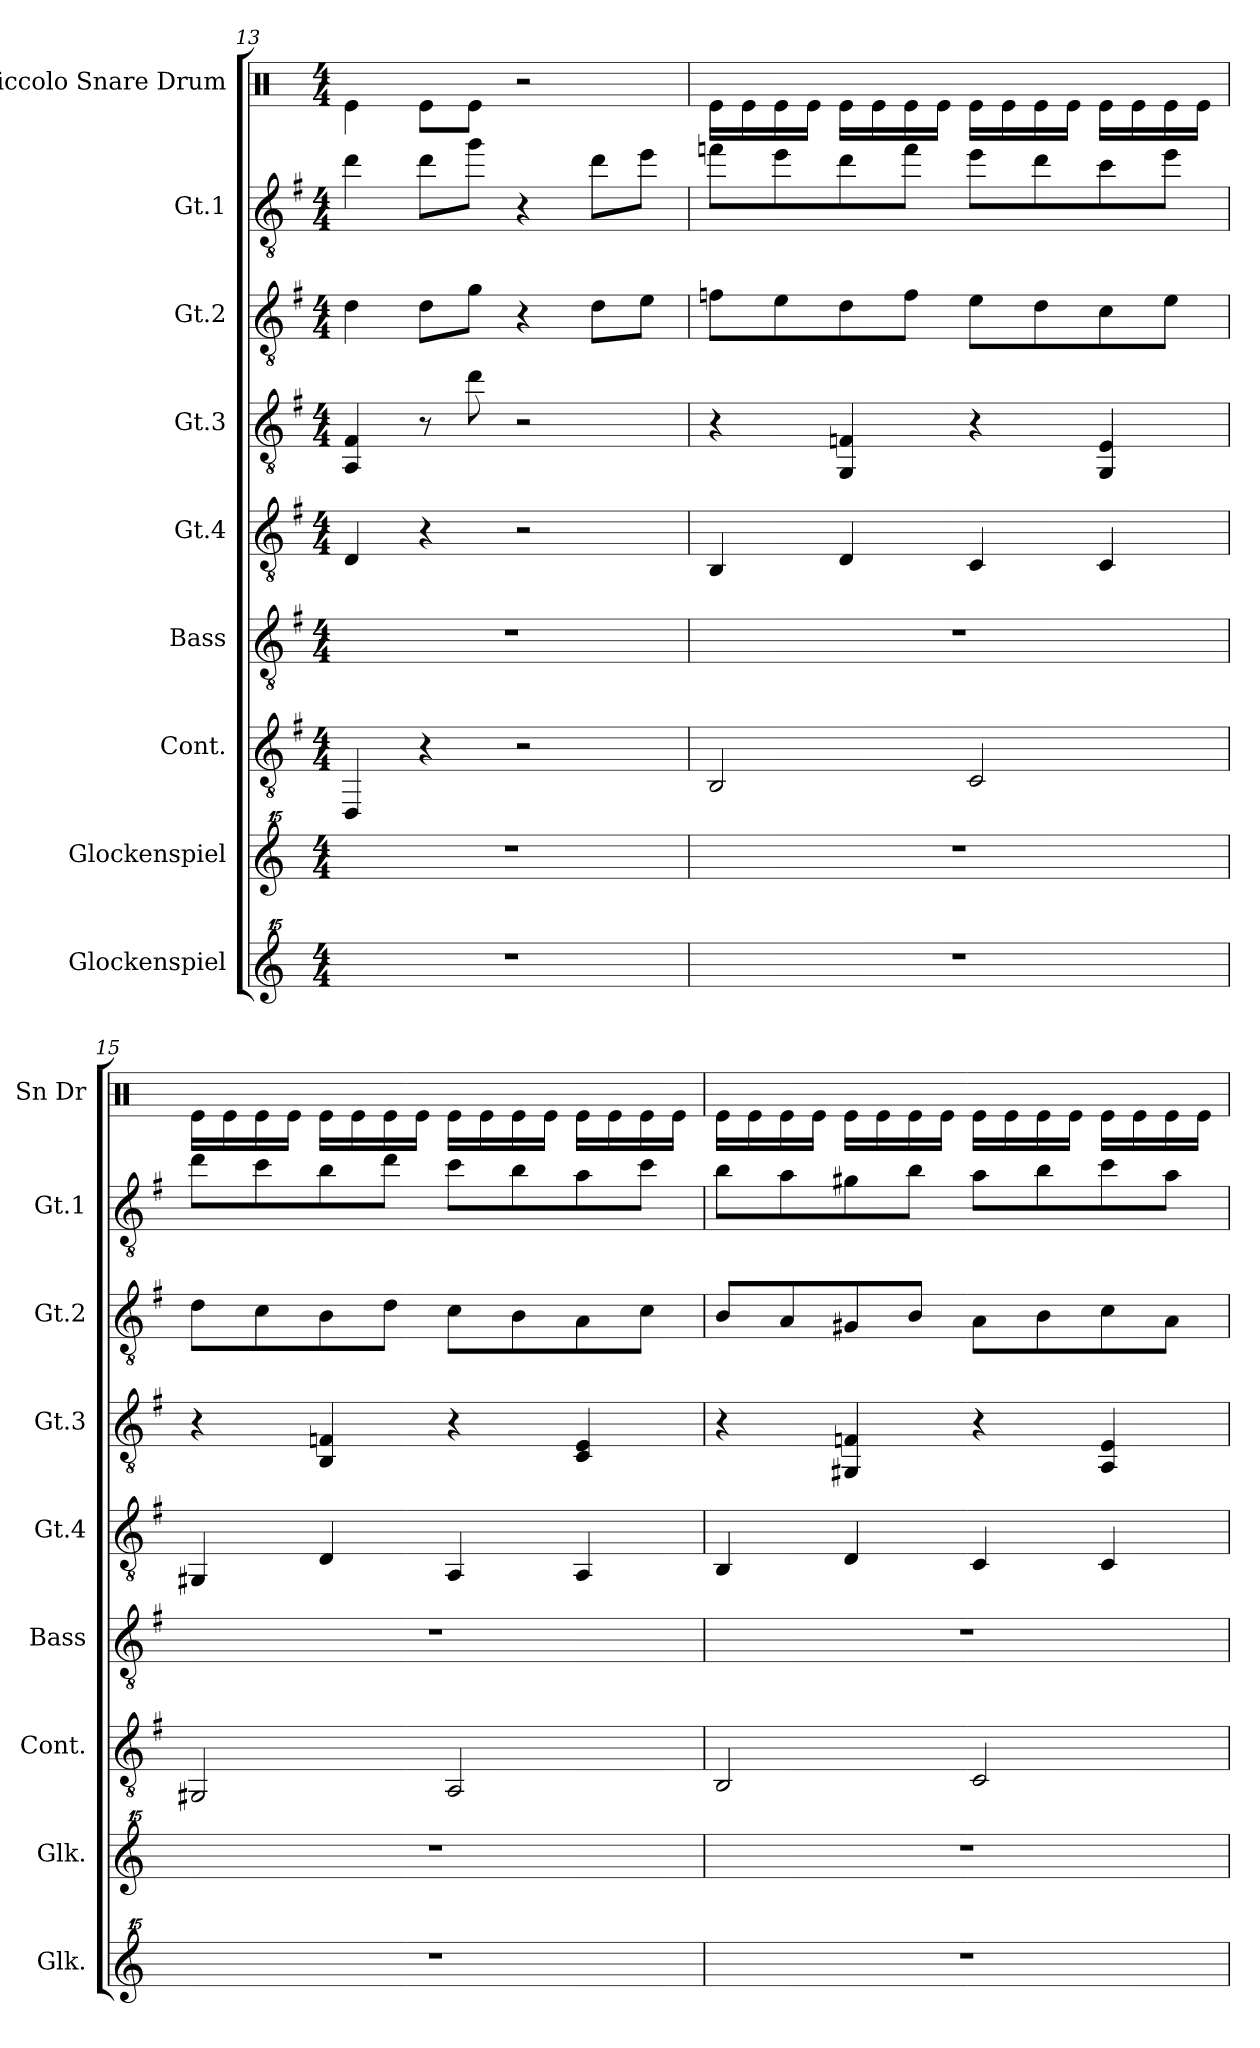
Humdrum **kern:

**kern	**kern	**kern	**kern	**kern	**kern	**kern	**kern	**kern
*part9	*part8	*part7	*part6	*part5	*part4	*part3	*part2	*part1
*staff9	*staff8	*staff7	*staff6	*staff5	*staff4	*staff3	*staff2	*staff1
*I"Glockenspiel	*I"Glockenspiel	*I"Cont.	*I"Bass	*I"Gt.4	*I"Gt.3	*I"Gt.2	*I"Gt.1	*I"Piccolo Snare Drum
*I'Glk.	*I'Glk.	*I'Cont.	*I'Bass	*I'Gt.4	*I'Gt.3	*I'Gt.2	*I'Gt.1	*I'Sn Dr
*clefG^^2	*clefG^^2	*clefGv2	*clefGv2	*clefGv2	*clefGv2	*clefGv2	*clefGv2	*clefX
*k[]	*k[]	*k[f#]	*k[f#]	*k[f#]	*k[f#]	*k[f#]	*k[f#]	*k[]
*M4/4	*M4/4	*M4/4	*M4/4	*M4/4	*M4/4	*M4/4	*M4/4	*M4/4
=13	=13	=13	=13	=13	=13	=13	=13	=13
1r	1r	4DD/	1r	4D/	4AA/ 4F#/	4d\	4dd\	4Re\
.	.	4r	.	4r	8r	8d\L	8dd\L	8Re\L
.	.	.	.	.	8dd\	8g\J	8gg\J	8Re\J
.	.	2r	.	2r	2r	4r	4r	2r
.	.	.	.	.	.	8d\L	8dd\L	.
.	.	.	.	.	.	8e\J	8ee\J	.
=14	=14	=14	=14	=14	=14	=14	=14	=14
1r	1r	2BB/	1r	4BB/	4r	8fn\L	8ffn\L	16Re\LL
.	.	.	.	.	.	.	.	16Re\
.	.	.	.	.	.	8e\	8ee\	16Re\
.	.	.	.	.	.	.	.	16Re\JJ
.	.	.	.	4D/	4GG/ 4Fn/	8d\	8dd\	16Re\LL
.	.	.	.	.	.	.	.	16Re\
.	.	.	.	.	.	8f\J	8ff\J	16Re\
.	.	.	.	.	.	.	.	16Re\JJ
.	.	2C/	.	4C/	4r	8e\L	8ee\L	16Re\LL
.	.	.	.	.	.	.	.	16Re\
.	.	.	.	.	.	8d\	8dd\	16Re\
.	.	.	.	.	.	.	.	16Re\JJ
.	.	.	.	4C/	4GG/ 4E/	8c\	8cc\	16Re\LL
.	.	.	.	.	.	.	.	16Re\
.	.	.	.	.	.	8e\J	8ee\J	16Re\
.	.	.	.	.	.	.	.	16Re\JJ
!!LO:PB:g=z
=15	=15	=15	=15	=15	=15	=15	=15	=15
1r	1r	2GG#X/	1r	4GG#X/	4r	8d\L	8dd\L	16Re\LL
.	.	.	.	.	.	.	.	16Re\
.	.	.	.	.	.	8c\	8cc\	16Re\
.	.	.	.	.	.	.	.	16Re\JJ
.	.	.	.	4D/	4BB/ 4Fn/	8B\	8b\	16Re\LL
.	.	.	.	.	.	.	.	16Re\
.	.	.	.	.	.	8d\J	8dd\J	16Re\
.	.	.	.	.	.	.	.	16Re\JJ
.	.	2AA/	.	4AA/	4r	8c\L	8cc\L	16Re\LL
.	.	.	.	.	.	.	.	16Re\
.	.	.	.	.	.	8B\	8b\	16Re\
.	.	.	.	.	.	.	.	16Re\JJ
.	.	.	.	4AA/	4C/ 4E/	8A\	8a\	16Re\LL
.	.	.	.	.	.	.	.	16Re\
.	.	.	.	.	.	8c\J	8cc\J	16Re\
.	.	.	.	.	.	.	.	16Re\JJ
=16	=16	=16	=16	=16	=16	=16	=16	=16
1r	1r	2BB/	1r	4BB/	4r	8B/L	8b\L	16Re\LL
.	.	.	.	.	.	.	.	16Re\
.	.	.	.	.	.	8A/	8a\	16Re\
.	.	.	.	.	.	.	.	16Re\JJ
.	.	.	.	4D/	4GG#X/ 4Fn/	8G#X/	8g#X\	16Re\LL
.	.	.	.	.	.	.	.	16Re\
.	.	.	.	.	.	8B/J	8b\J	16Re\
.	.	.	.	.	.	.	.	16Re\JJ
.	.	2C/	.	4C/	4r	8A\L	8a\L	16Re\LL
.	.	.	.	.	.	.	.	16Re\
.	.	.	.	.	.	8B\	8b\	16Re\
.	.	.	.	.	.	.	.	16Re\JJ
.	.	.	.	4C/	4AA/ 4E/	8c\	8cc\	16Re\LL
.	.	.	.	.	.	.	.	16Re\
.	.	.	.	.	.	8A\J	8a\J	16Re\
.	.	.	.	.	.	.	.	16Re\JJ
=	=	=	=	=	=	=	=	=
*-	*-	*-	*-	*-	*-	*-	*-	*-
